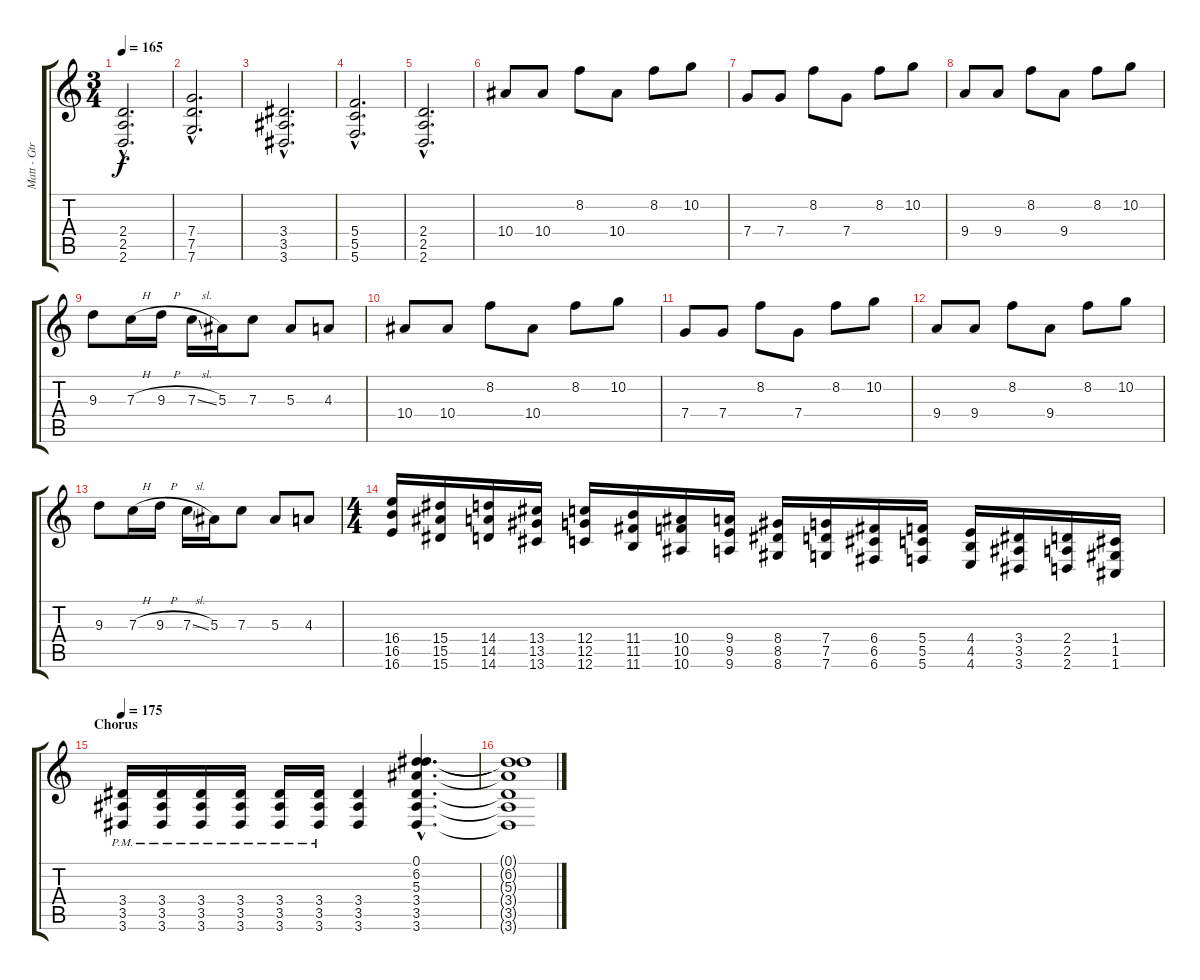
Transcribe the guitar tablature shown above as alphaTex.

\track ("Matt - Gtr. 1" "Matt - Gtr") {instrument distortionguitar}
\staff {score tabs}
\tuning (D4 A3 F3 C3 G2 C2) {hide}
\ts (3 4)
\tempo 165
\clef g2
\ks c
(2.4{hac} 2.5{hac} 2.6{hac}).2{d dy f} |
(7.4{hac} 7.5{hac} 7.6{hac}).2{d} |
(3.4{hac} 3.5{hac} 3.6{hac}).2{d} |
(5.4{hac} 5.5{hac} 5.6{hac}).2{d} |
(2.4{hac} 2.5{hac} 2.6{hac}).2{d} |
10.4.8 10.4.8 8.2.8 10.4.8 8.2.8 10.2.8 |
7.4.8 7.4.8 8.2.8 7.4.8 8.2.8 10.2.8 |
9.4.8 9.4.8 8.2.8 9.4.8 8.2.8 10.2.8 |
9.3.8 7.3{h}.16 9.3{h}.16 7.3{sl}.16 5.3.16 7.3.8 5.3.8 4.3.8 |
10.4.8 10.4.8 8.2.8 10.4.8 8.2.8 10.2.8 |
7.4.8 7.4.8 8.2.8 7.4.8 8.2.8 10.2.8 |
9.4.8 9.4.8 8.2.8 9.4.8 8.2.8 10.2.8 |
9.3.8 7.3{h}.16 9.3{h}.16 7.3{sl}.16 5.3.16 7.3.8 5.3.8 4.3.8 |
\ts (4 4)
(16.4 16.5 16.6).16{instrument guitarfretnoise} (15.4 15.5 15.6).16 (14.4 14.5 14.6).16 (13.4 13.5 13.6).16 (12.4 12.5 12.6).16 (11.4 11.5 11.6).16 (10.4 10.5 10.6).16 (9.4 9.5 9.6).16 (8.4 8.5 8.6).16 (7.4 7.5 7.6).16 (6.4 6.5 6.6).16 (5.4 5.5 5.6).16 (4.4 4.5 4.6).16 (3.4 3.5 3.6).16 (2.4 2.5 2.6).16 (1.4 1.5 1.6).16 |
\section ("" "Chorus")
\tempo 175
(3.4{pm} 3.5{pm} 3.6{pm}).16{instrument distortionguitar} (3.4{pm} 3.5{pm} 3.6{pm}).16 (3.4{pm} 3.5{pm} 3.6{pm}).16 (3.4{pm} 3.5{pm} 3.6{pm}).16 (3.4{pm} 3.5{pm} 3.6{pm}).16 (3.4{pm} 3.5{pm} 3.6{pm}).16 (3.4 3.5 3.6).4 (0.1{hac} 6.2{hac} 5.3{hac} 3.4{hac} 3.5{hac} 3.6{hac}).4{d} |
(0.1{t} 6.2{t} 5.3{t} 3.4{t} 3.5{t} 3.6{t}).1
